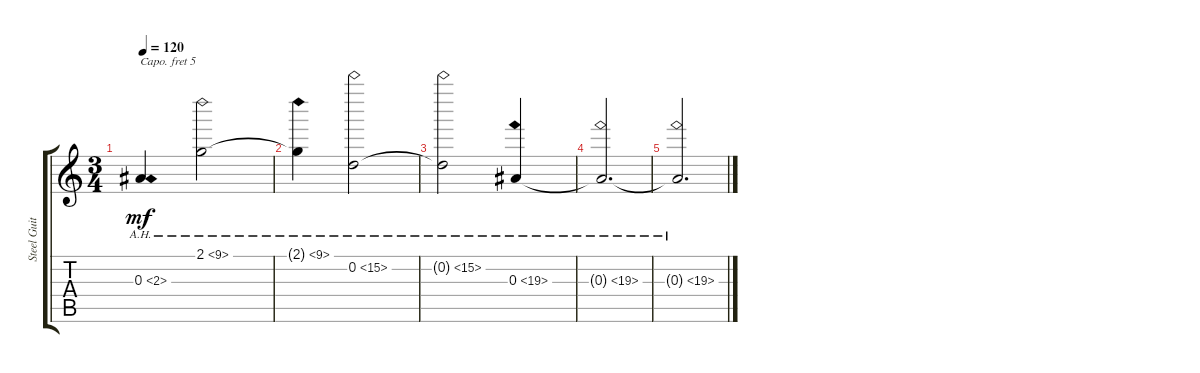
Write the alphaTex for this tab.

\track ("Steel Guitar" "Steel Guit") {instrument acousticguitarsteel}
\staff {score tabs}
\capo 5
\tuning (C4 A3 F3 C3 A2 F2) {hide}
\ts (3 4)
\tempo 120
\clef g2
\ks c
0.3{ah 2 t}.4{dy mf} 2.1{ah 7}.2 |
2.1{ah 7 t}.4 0.2{ah 15}.2 |
0.2{ah 15 t}.2 0.3{ah 19}.4 |
0.3{ah 19 t}.2{d} |
0.3{ah 19 t}.2{d}
